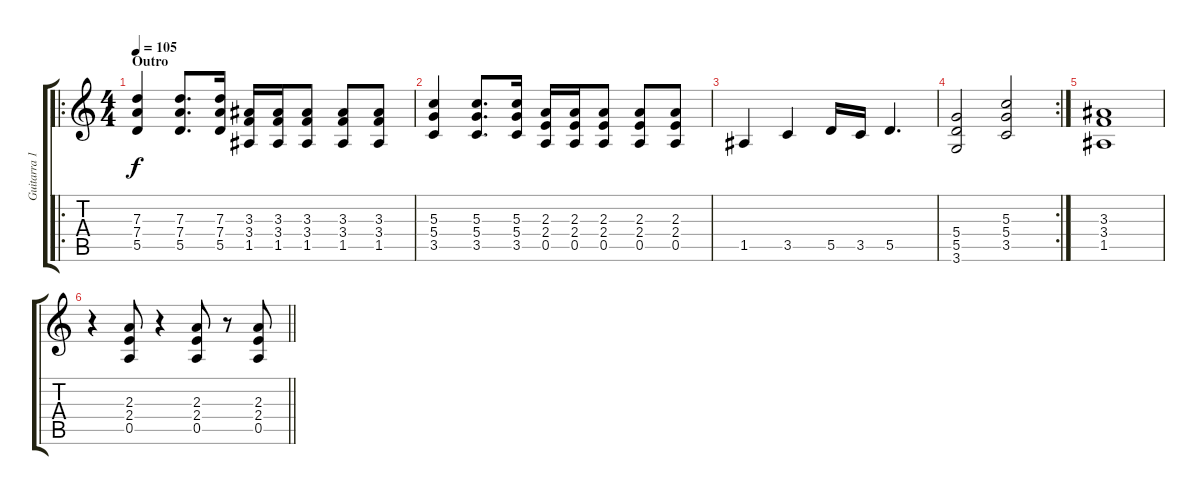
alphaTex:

\track ("Guitarra 1" "Guitarra 1") {instrument overdrivenguitar}
\staff {score tabs}
\tuning (E4 B3 G3 D3 A2 E2) {hide}
\ro
\ts (4 4)
\section ("" "Outro")
\tempo 105
\clef g2
\ks c
(7.3 7.4 5.5).4{dy f} (7.3 7.4 5.5).8{d} (7.3 7.4 5.5).16 (3.3 3.4 1.5).16 (3.3 3.4 1.5).16 (3.3 3.4 1.5).8 (3.3 3.4 1.5).8 (3.3 3.4 1.5).8 |
(5.3 5.4 3.5).4 (5.3 5.4 3.5).8{d} (5.3 5.4 3.5).16 (2.3 2.4 0.5).16 (2.3 2.4 0.5).16 (2.3 2.4 0.5).8 (2.3 2.4 0.5).8 (2.3 2.4 0.5).8 |
1.5.4 3.5.4 5.5.16 3.5.16 5.5.4{d} |
\rc 2
(5.4 5.5 3.6).2 (5.3 5.4 3.5).2 |
(3.3 3.4 1.5).1 |
\barLineRight lightlight
r.4 (2.3 2.4 0.5).8 r.4 (2.3 2.4 0.5).8 r.8 (2.3 2.4 0.5).8
